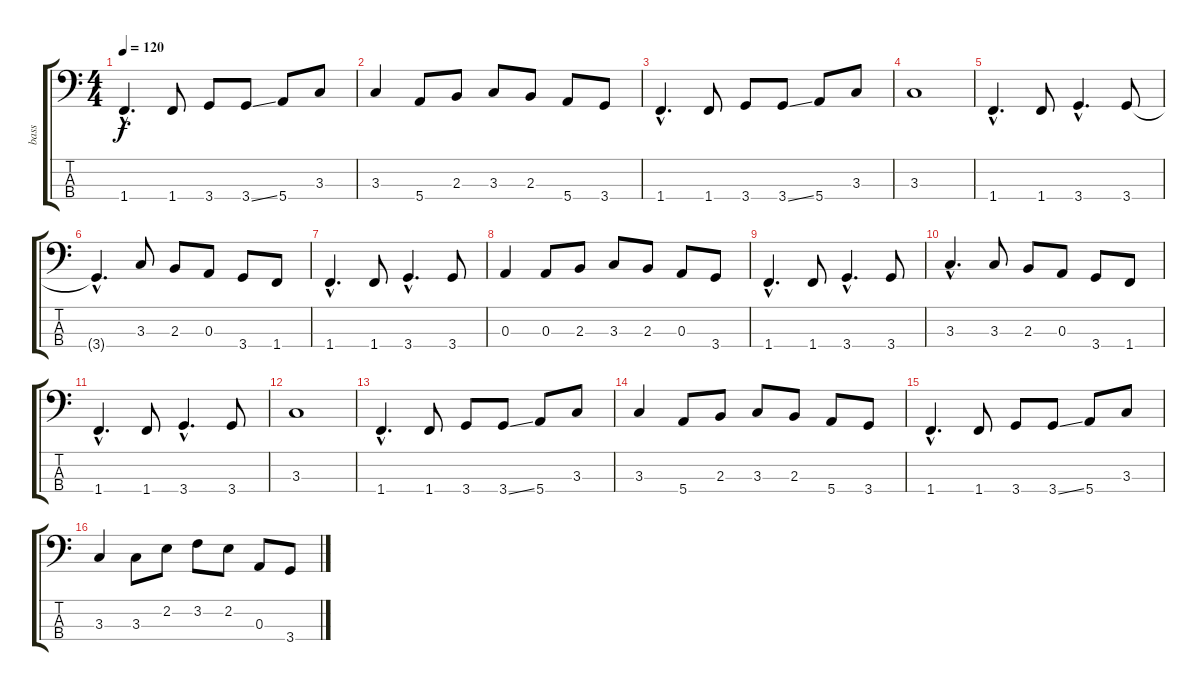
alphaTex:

\track ("bass" "bass") {instrument electricbasspick}
\staff {score tabs}
\tuning (G2 D2 A1 E1) {hide}
\ts (4 4)
\tempo 120
\clef f4
\ks c
1.4{hac}.4{d dy f} 1.4.8 3.4.8 3.4{ss}.8 5.4.8 3.3.8 |
3.3.4 5.4.8 2.3.8 3.3.8 2.3.8 5.4.8 3.4.8 |
1.4{hac}.4{d} 1.4.8 3.4.8 3.4{ss}.8 5.4.8 3.3.8 |
3.3.1 |
1.4{hac}.4{d} 1.4.8 3.4{hac}.4{d} 3.4.8 |
3.4{hac t}.4{d} 3.3.8 2.3.8 0.3.8 3.4.8 1.4.8 |
1.4{hac}.4{d} 1.4.8 3.4{hac}.4{d} 3.4.8 |
0.3.4 0.3.8 2.3.8 3.3.8 2.3.8 0.3.8 3.4.8 |
1.4{hac}.4{d} 1.4.8 3.4{hac}.4{d} 3.4.8 |
3.3{hac}.4{d} 3.3.8 2.3.8 0.3.8 3.4.8 1.4.8 |
1.4{hac}.4{d} 1.4.8 3.4{hac}.4{d} 3.4.8 |
3.3.1 |
1.4{hac}.4{d} 1.4.8 3.4.8 3.4{ss}.8 5.4.8 3.3.8 |
3.3.4 5.4.8 2.3.8 3.3.8 2.3.8 5.4.8 3.4.8 |
1.4{hac}.4{d} 1.4.8 3.4.8 3.4{ss}.8 5.4.8 3.3.8 |
3.3.4 3.3.8 2.2.8 3.2.8 2.2.8 0.3.8 3.4.8
